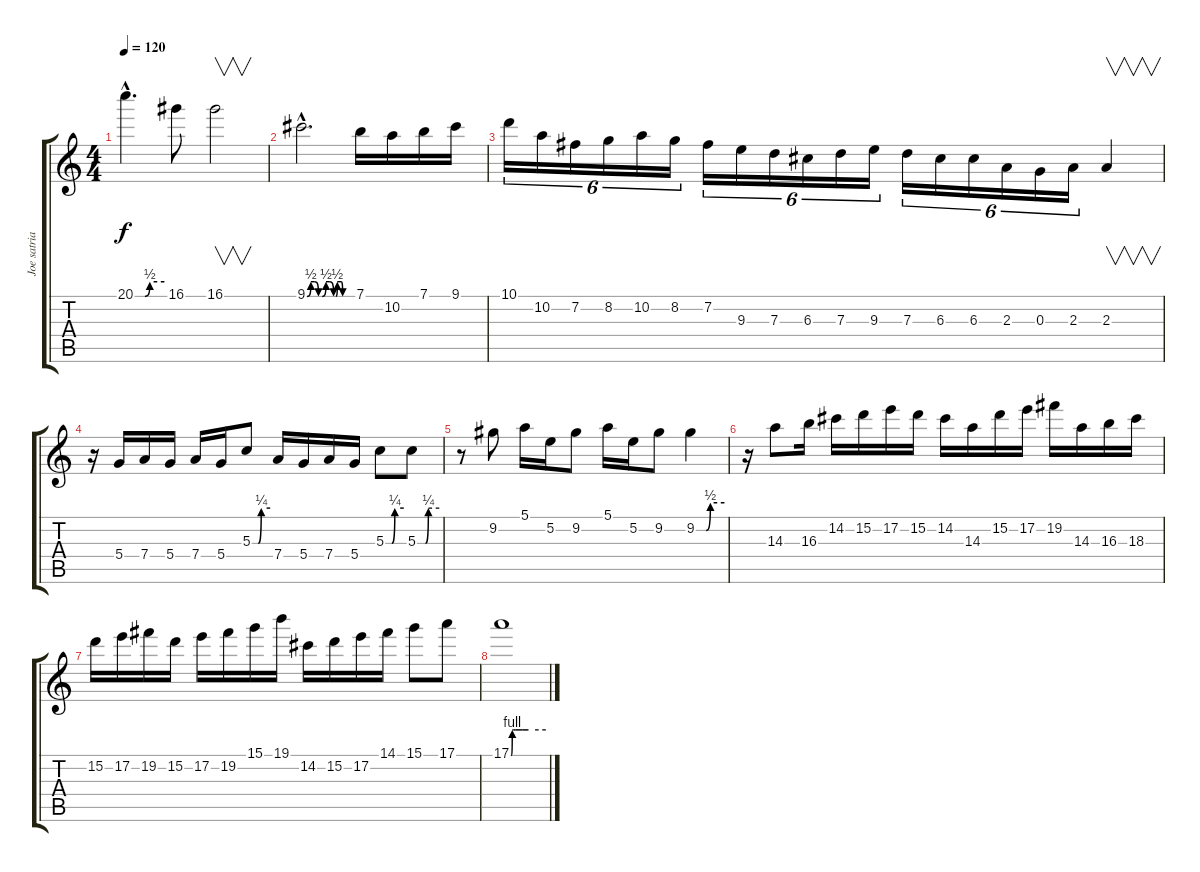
\track ("Joe satriani lead" "Joe satria") {instrument distortionguitar}
\staff {score tabs}
\tuning (E4 B3 G3 D3 A2 E2) {hide}
\ts (4 4)
\tempo 120
\clef g2
\ks c
20.1{be (custom 0 0 20 0 30 2 60 2) hac}.4{d dy f} 16.1.8 16.1.2{v} |
9.1{be (custom 0 0 5 2 10 2 15 0 20 0 25 2 30 2 35 0 38 0 40 2 45 2 47 0 50 0 55 0 60 0) hac}.2{d} 7.1.16 10.2.16 7.1.16 9.1.16 |
10.1.16{tu (6 4)} 10.2.16{tu (6 4)} 7.2.16{tu (6 4)} 8.2.16{tu (6 4)} 10.2.16{tu (6 4)} 8.2.16{tu (6 4)} 7.2.16{tu (6 4)} 9.3.16{tu (6 4)} 7.3.16{tu (6 4)} 6.3.16{tu (6 4)} 7.3.16{tu (6 4)} 9.3.16{tu (6 4)} 7.3.16{tu (6 4)} 6.3.16{tu (6 4)} 6.3.16{tu (6 4)} 2.3.16{tu (6 4)} 0.3.16{tu (6 4)} 2.3.16{tu (6 4)} 2.3.4{v} |
r.16 5.4.16 7.4.16 5.4.16 7.4.16 5.4.16 5.3{be (custom 0 0 20 0 30 1 60 1)}.8 7.4.16 5.4.16 7.4.16 5.4.16 5.3{be (custom 0 0 20 0 30 1 60 1)}.8 5.3{be (custom 0 0 22 0 30 1 60 1)}.8 |
r.8 9.2.8 5.1.16 5.2.16 9.2.8 5.1.16 5.2.16 9.2.8 9.2{be (custom 0 0 21 0 30 2 60 2)}.4 |
r.16 14.3.8 16.3.16 14.2.16 15.2.16 17.2.16 15.2.16 14.2.16 14.3.16 15.2.16 17.2.16 19.2.16 14.3.16 16.3.16 18.3.16 |
15.2.16 17.2.16 19.2.16 15.2.16 17.2.16 19.2.16 15.1.16 19.1.16 14.2.16 15.2.16 17.2.16 14.1.16 15.1.8 17.1.8 |
17.1{be (custom 0 0 2 4 4 4 8 4 20 4 30 4 60 4)}.1
